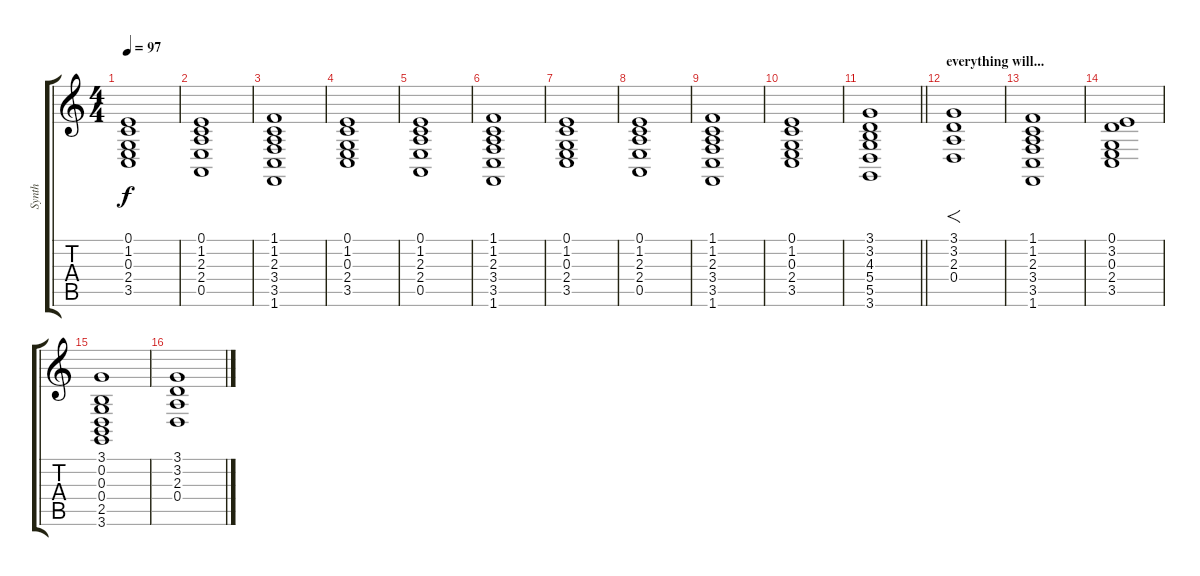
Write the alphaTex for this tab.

\track ("Synth" "Synth") {instrument pad2warm}
\staff {score tabs}
\tuning (E4 B3 G3 D3 A2 E2) {hide}
\ts (4 4)
\tempo 97
\clef g2
\ks c
(0.1 1.2 0.3 2.4 3.5).1{dy f} |
(0.1 1.2 2.3 2.4 0.5).1 |
(1.1 1.2 2.3 3.4 3.5 1.6).1 |
(0.1 1.2 0.3 2.4 3.5).1 |
(0.1 1.2 2.3 2.4 0.5).1 |
(1.1 1.2 2.3 3.4 3.5 1.6).1 |
(0.1 1.2 0.3 2.4 3.5).1 |
(0.1 1.2 2.3 2.4 0.5).1 |
(1.1 1.2 2.3 3.4 3.5 1.6).1 |
(0.1 1.2 0.3 2.4 3.5).1 |
\barLineRight lightlight
(3.1 3.2 4.3 5.4 5.5 3.6).1 |
\section ("" "everything will...")
(3.1 3.2 2.3 0.4).1{f} |
(1.1 1.2 2.3 3.4 3.5 1.6).1 |
(0.1 3.2 0.3 2.4 3.5).1 |
(3.1 0.2 0.3 0.4 2.5 3.6).1 |
(3.1 3.2 2.3 0.4).1
